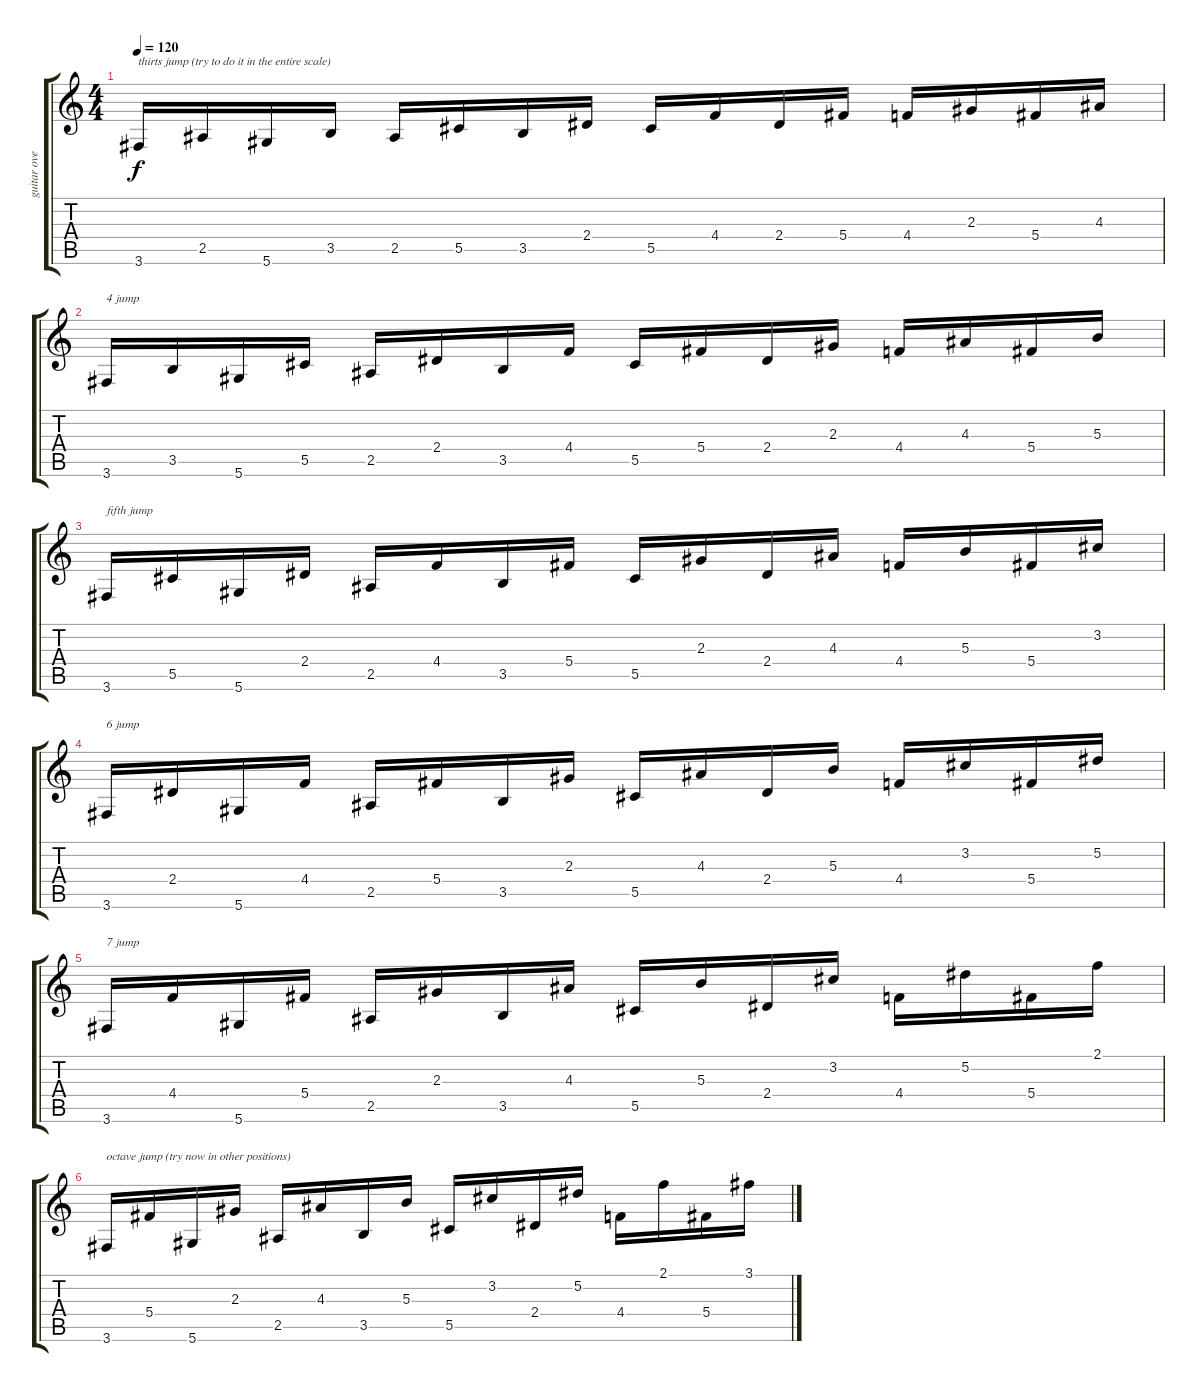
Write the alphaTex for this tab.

\track ("guitar overdrive" "guitar ove") {instrument overdrivenguitar}
\staff {score tabs}
\tuning (Eb4 Bb3 Gb3 Db3 Ab2 Eb2) {hide}
\ts (4 4)
\tempo 120
\clef g2
\ks c
3.6.16{txt "thirts jump (try to do it in the entire scale)  " dy f instrument overdrivenguitar} 2.5.16 5.6.16 3.5.16 2.5.16 5.5.16 3.5.16 2.4.16 5.5.16 4.4.16 2.4.16 5.4.16 4.4.16 2.3.16 5.4.16 4.3.16 |
3.6.16{txt "4 jump"} 3.5.16 5.6.16 5.5.16 2.5.16 2.4.16 3.5.16 4.4.16 5.5.16 5.4.16 2.4.16 2.3.16 4.4.16 4.3.16 5.4.16 5.3.16 |
3.6.16{txt "fifth jump"} 5.5.16 5.6.16 2.4.16 2.5.16 4.4.16 3.5.16 5.4.16 5.5.16 2.3.16 2.4.16 4.3.16 4.4.16 5.3.16 5.4.16 3.2.16 |
3.6.16{txt "6 jump"} 2.4.16 5.6.16 4.4.16 2.5.16 5.4.16 3.5.16 2.3.16 5.5.16 4.3.16 2.4.16 5.3.16 4.4.16 3.2.16 5.4.16 5.2.16 |
3.6.16{txt "7 jump"} 4.4.16 5.6.16 5.4.16 2.5.16 2.3.16 3.5.16 4.3.16 5.5.16 5.3.16 2.4.16 3.2.16 4.4.16 5.2.16 5.4.16 2.1.16 |
3.6.16{txt "octave jump (try now in other positions)"} 5.4.16 5.6.16 2.3.16 2.5.16 4.3.16 3.5.16 5.3.16 5.5.16 3.2.16 2.4.16 5.2.16 4.4.16 2.1.16 5.4.16 3.1.16
